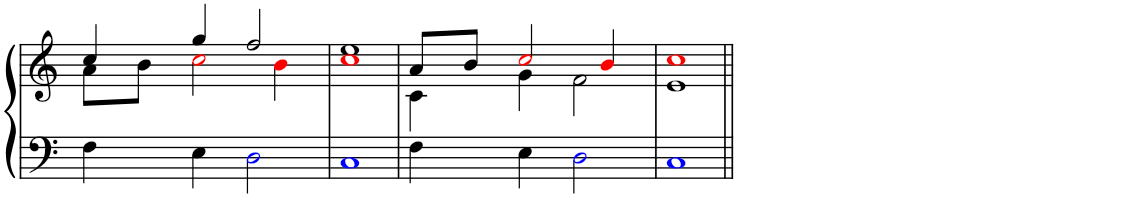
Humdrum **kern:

**kern	**kern
*part1	*part1
*staff2	*staff1
*I"Midi_1	*
!!LO:PB:g=z
*clefF4	*clefG2
*k[]	*k[]
*M4/4	*M4/4
*met(c)	*met(c)
=10	=10
*	*^
4F\	4cc/	8a\L
.	.	8b\J
4E\	4gg/	2cci\
2Dj\	2ff/	.
.	.	4bi\
=11	=11	=11
1Cj	1ee	1cci
=12	=12	=12
4F\	8a/L	4c\
.	8b/J	.
4E\	2cci/	4g\
2Dj\	.	2f\
.	4bi/	.
=13	=13	=13
1Cj	1cci	1e
*	*v	*v
=||	=||
*-	*-
